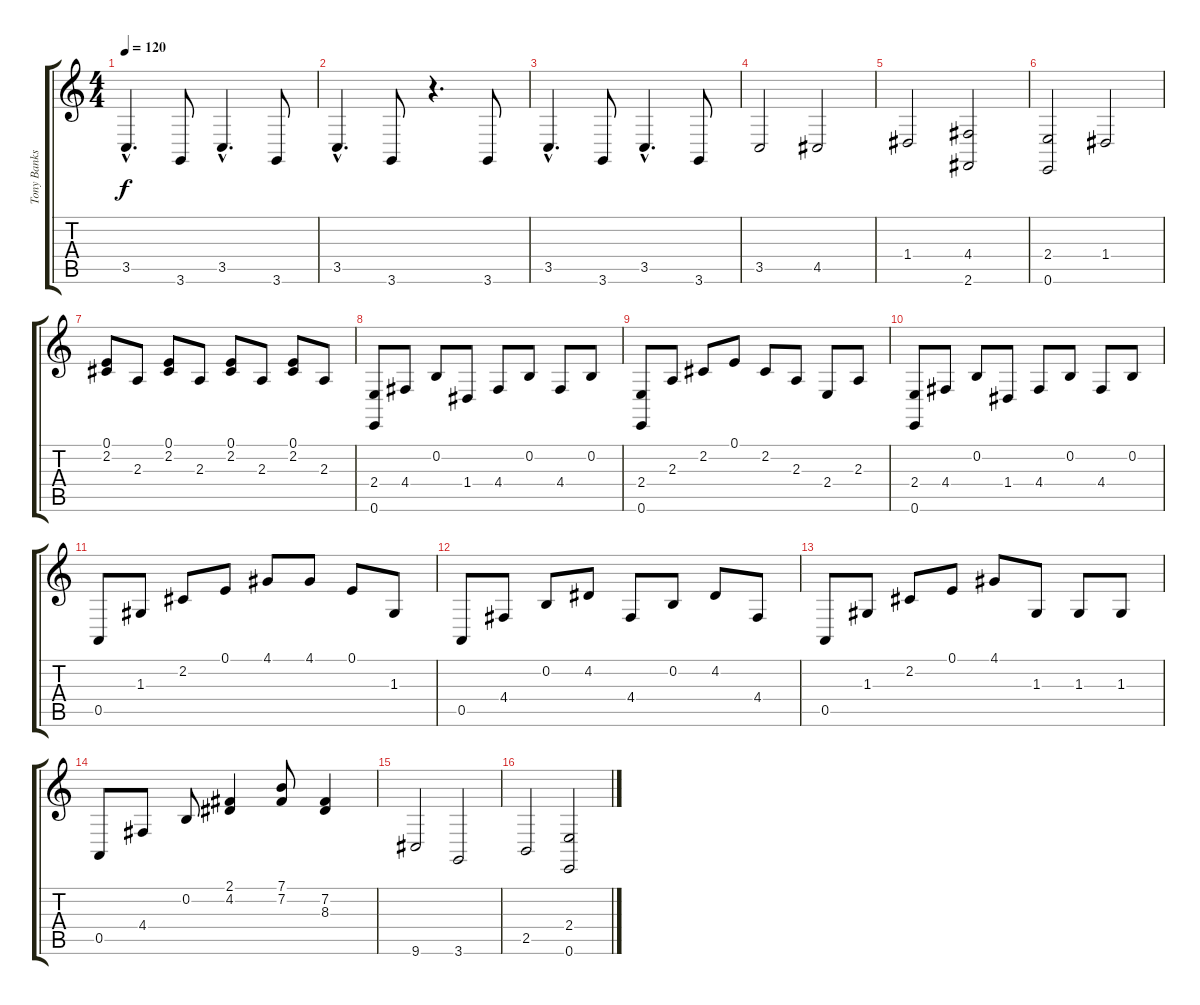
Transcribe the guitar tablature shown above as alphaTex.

\track ("Tony Banks" "Tony Banks") {instrument acousticgrandpiano}
\staff {score tabs}
\tuning (E4 B3 G3 D3 A2 E2) {hide}
\ts (4 4)
\tempo 120
\clef g2
\ks c
3.5{hac}.4{d dy f} 3.6.8 3.5{hac}.4{d} 3.6.8 |
3.5{hac}.4{d} 3.6.8 r.4{d} 3.6.8 |
3.5{hac}.4{d} 3.6.8 3.5{hac}.4{d} 3.6.8 |
3.5.2 4.5.2 |
1.4.2 (4.4 2.6).2 |
(2.4 0.6).2 1.4.2 |
(0.1 2.2).8 2.3.8 (0.1 2.2).8 2.3.8 (0.1 2.2).8 2.3.8 (0.1 2.2).8 2.3.8 |
(2.4 0.6).8 4.4.8 0.2.8 1.4.8 4.4.8 0.2.8 4.4.8 0.2.8 |
(2.4 0.6).8 2.3.8 2.2.8 0.1.8 2.2.8 2.3.8 2.4.8 2.3.8 |
(2.4 0.6).8 4.4.8 0.2.8 1.4.8 4.4.8 0.2.8 4.4.8 0.2.8 |
0.5.8 1.3.8 2.2.8 0.1.8 4.1.8 4.1.8 0.1.8 1.3.8 |
0.5.8 4.4.8 0.2.8 4.2.8 4.4.8 0.2.8 4.2.8 4.4.8 |
0.5.8 1.3.8 2.2.8 0.1.8 4.1.8 1.3.8 1.3.8 1.3.8 |
0.5.8 4.4.8 0.2.8 (2.1 4.2).4 (7.1 7.2).8 (7.2 8.3).4 |
9.6.2 3.6.2 |
2.5.2 (2.4 0.6).2
